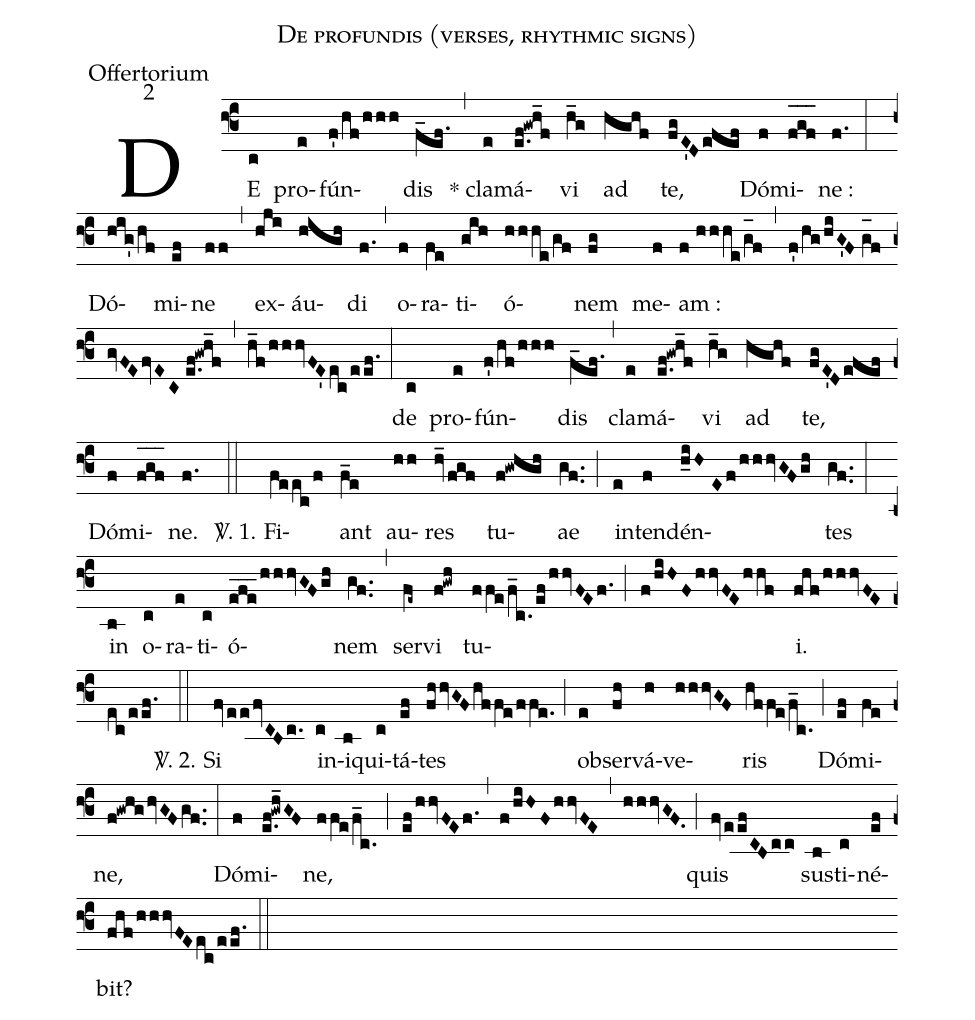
name:De profundis (verses, rhythmic signs);
office-part:Offertorium;
mode:2;
%%
(f3) DE(c) pro(e)fún(f'/hf/hhh)dis(f_ef.) (,) * cla(e)má(e.f!gwh_f)vi(h_g) ad(hghf) te,(fgE'Defef) <nlba>Dó(f)mi(f_[oh:h]g_[oh:h]f_[oh:h])ne :</nlba>(f.) (:) Dó(hig'/hf)mi(ef)ne(ff) (,) ex(hji)áu(high)di(f.) (,) o(f)ra(fe)ti(gih)ó(hhhe/gf)nem(fg) me(f)am :(f//hhhe/g_[oh:h]f) (,) (f'/hg/hiG'F//g_[oh:h]fgvFEfvEC//e.f!gwh_f) (,) (h_f/hhhvFE'ec/eef.) (:) <nlba>de(c) pro(e)fún(f'/hf/hhh)dis</nlba>(f_ef.) (,) cla(e)má(e.f!gwh_f)vi(h_g) ad(hghf) te,(fgE'Defef) Dó(f)mi(f_[oh:h]g_[oh:h]f_[oh:h])ne.(f.) (::)
<sp>V/</sp>. 1. Fi(feec/f)ant(f_e) au(hh)res(hv_fgf) tu(f!gwhgh)ae(gf..) (;) in(e)ten(f)dén(h_iH//Ef/hhhvGFgh)tes(gf..) (:) in(b) o(c)ra(e)ti(c)ó(efe___/hhhvGFgh)nem(gf..) (,) ser(fe~)vi(f!gwh) tu(ffe/f_c./ef/hhvFEf.)(;)(f/hiHFhhvFEhhf)i.(fhf/hhhvFEec/eef.) (::)
<sp>V/</sp>. 2. Si(fveefvCBc.) in(c)i(b)qui(c)tá(ef)tes(fhhvGFhf/!fe/ffe.) (;) ob(e)ser(fh)vá(h)ve(hhhvGF)ris(hffe/f_c.) (;) Dó(ef)mi(fe)ne,(f!gwhghvGFgf..) (:) Dó(f)mi(e.f!gwh_GF)ne,(ffe/f_c.) (;) (ef/hhvFEf.) (,) (f/hiHFhhvFE) (,) (hhhvGF.) (;) quis(fveefCBcc) sus(b)ti(c)né(ef)bit?(fhf/hhhvFEec/eef.) (::)
